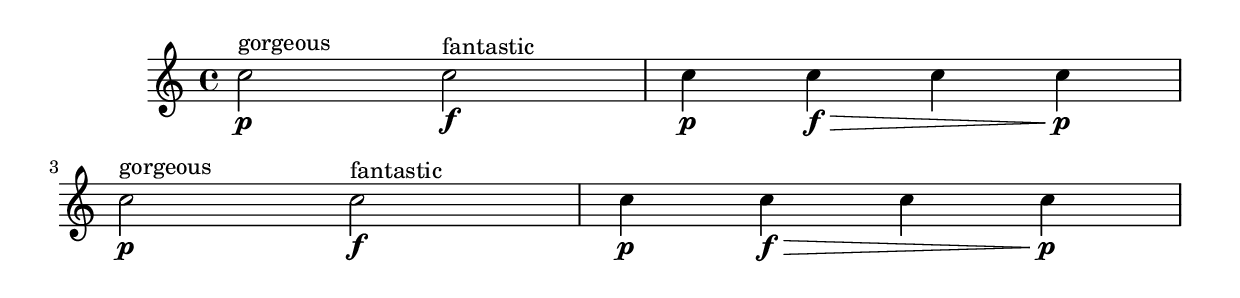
%% Do not edit this file; it is automatically
%% generated from LSR http://lsr.dsi.unimi.it
%% This file is in the public domain.
\version "2.13.16"

\header {
  lsrtags = "tweaks-and-overrides, spacing"

%% Translation of GIT committish: 5a7301fc350ffc3ab5bd3a2084c91666c9e9a549
  texidoces = "
Mediante el establecimiento de la propiedad @code{'Y-extent} a un valor
adecuado, todos los objetos @code{DynamicLineSpanner} (reguladores e
indicaciones dinámicas textuales) se pueden alinear con un punto de
referencia común, independientemente de sus dimensiones.  De esta
manera, todos los elementos estarán alineados verticalmente,
produciendo así un resultado más satisfactorio.

Se usa una idea similar para alinear las inscripciones de texto a lo
largo de su línea de base.

"
  doctitlees = "Indicaciones dinámicas y textuales alineadas verticalmente"


%% Translation of GIT committish: 0a868be38a775ecb1ef935b079000cebbc64de40
texidocde = "
Indem man die @code{'Y-extent}-Eigenschaft auf einen passenden Wert setzt,
können alle @code{DynamicLineSpanner}-Objekte (Crescendo-Klammern und
Dynamik-Texte)  (hairpins and dynamic texts) unabhängig von ihrer
wirklichen Ausdehnung an einem gemeinsamen Referenzpunkt ausgerichtet werden.
Auf diese Weise ist jedes Element vertikal ausgerichtet und der Notensatz
sieht ansprechender aus.

Die gleiche Idee wird benutzt, um Textbeschriftungen an ihrer
Grundlinie auszurichten.

"
  doctitlede = "Vertikale Ausrichtung von Dynamik und Textbeschriftung beeinflussen"

%% Translation of GIT committish: 217cd2b9de6e783f2a5c8a42be9c70a82195ad20
  texidocfr = "
Vous pourrez, en jouant sur la propriété @code{'Y-extent}, aligner les
différents objets @code{DynamicLineSpanner} (souflets ou textuels)
quelle que soit leur étendue, par rapport à un même point de référence.
Tous les éléments seront alors centrés sur une même ligne, ce qui sera
visuellement plus agréable.

C'est le même principe qui sert à aligner les indications textuelles sur
une ligne de référence.

"
  doctitlefr = "Alignement vertical des nuances indications textuelles"


  texidoc = "
By setting the @code{'Y-extent} property to a suitable value, all
@code{DynamicLineSpanner} objects (hairpins and dynamic texts) can be
aligned to a common reference point, regardless of their actual extent.
This way, every element will be vertically aligned, thus producing a
more pleasing output.

The same idea is used to align the text scripts along their baseline.

"
  doctitle = "Vertically aligned dynamics and textscripts"
} % begin verbatim

music = \relative c'' {
  c2\p^\markup { gorgeous } c\f^\markup { fantastic }
  c4\p c\f\> c c\!\p
}

{
  \music \break
  \override DynamicLineSpanner #'staff-padding = #2.0
  \override DynamicLineSpanner #'Y-extent = #'(-1.5 . 1.5)
  \override TextScript #'Y-extent = #'(-1.5 . 1.5)
  \music
}

